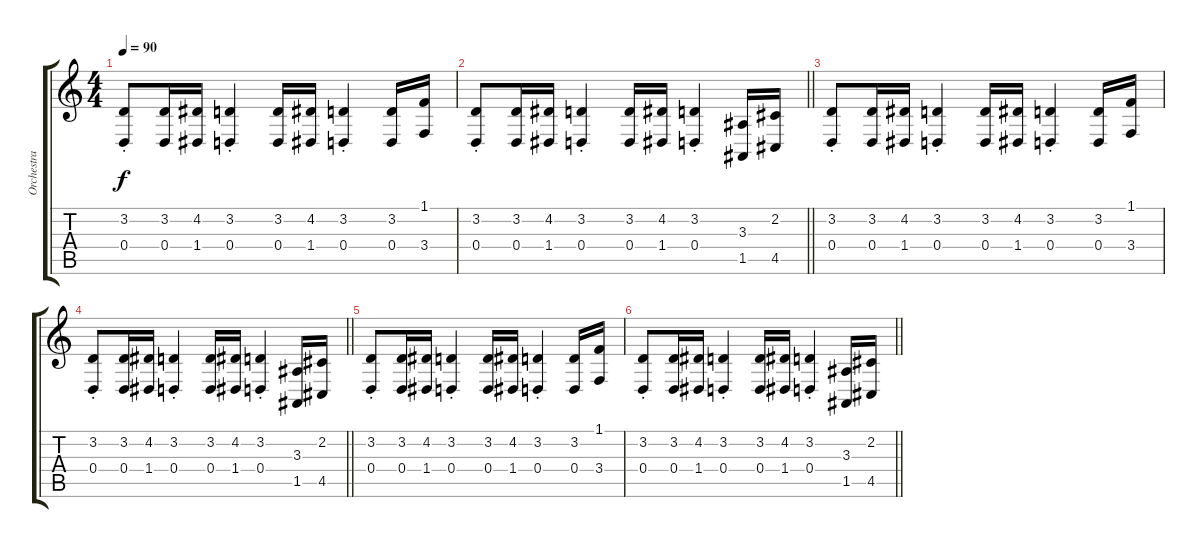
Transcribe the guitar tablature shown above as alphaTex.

\track ("Orchestra - Horns" "Orchestra ") {instrument frenchhorn}
\staff {score tabs}
\tuning (E4 B3 G3 D3 A2 E2) {hide}
\ts (4 4)
\tempo 90
\clef g2
\ks c
(3.2{st} 0.4{st}).8{dy f} (3.2 0.4).16 (4.2 1.4).16 (3.2{st} 0.4{st}).4 (3.2 0.4).16 (4.2 1.4).16 (3.2{st} 0.4{st}).4 (3.2 0.4).16 (1.1 3.4).16 |
\barLineRight lightlight
(3.2{st} 0.4{st}).8 (3.2 0.4).16 (4.2 1.4).16 (3.2{st} 0.4{st}).4 (3.2 0.4).16 (4.2 1.4).16 (3.2{st} 0.4{st}).4 (3.3 1.5).16 (2.2 4.5).16 |
(3.2{st} 0.4{st}).8 (3.2 0.4).16 (4.2 1.4).16 (3.2{st} 0.4{st}).4 (3.2 0.4).16 (4.2 1.4).16 (3.2{st} 0.4{st}).4 (3.2 0.4).16 (1.1 3.4).16 |
\barLineRight lightlight
(3.2{st} 0.4{st}).8 (3.2 0.4).16 (4.2 1.4).16 (3.2{st} 0.4{st}).4 (3.2 0.4).16 (4.2 1.4).16 (3.2{st} 0.4{st}).4 (3.3 1.5).16 (2.2 4.5).16 |
(3.2{st} 0.4{st}).8 (3.2 0.4).16 (4.2 1.4).16 (3.2{st} 0.4{st}).4 (3.2 0.4).16 (4.2 1.4).16 (3.2{st} 0.4{st}).4 (3.2 0.4).16 (1.1 3.4).16 |
\barLineRight lightlight
(3.2{st} 0.4{st}).8 (3.2 0.4).16 (4.2 1.4).16 (3.2{st} 0.4{st}).4 (3.2 0.4).16 (4.2 1.4).16 (3.2{st} 0.4{st}).4 (3.3 1.5).16 (2.2 4.5).16
